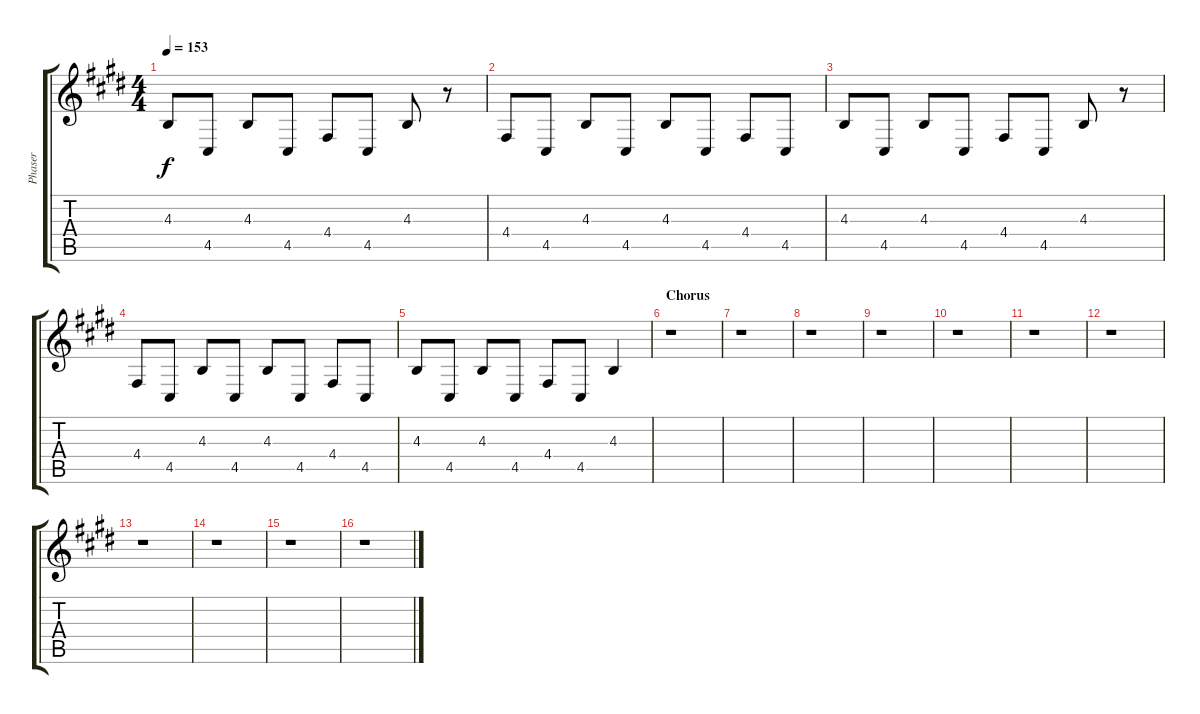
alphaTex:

\track ("Phaser" "Phaser") {instrument lead2sawtooth}
\staff {score tabs}
\tuning (E4 B3 G3 D3 A2 E2) {hide}
\ts (4 4)
\tempo 153
\clef g2
\ks e
4.3.8{dy f} 4.5.8 4.3.8 4.5.8 4.4.8 4.5.8 4.3.8 r.8 |
4.4.8 4.5.8 4.3.8 4.5.8 4.3.8 4.5.8 4.4.8 4.5.8 |
4.3.8 4.5.8 4.3.8 4.5.8 4.4.8 4.5.8 4.3.8 r.8 |
4.4.8 4.5.8 4.3.8 4.5.8 4.3.8 4.5.8 4.4.8 4.5.8 |
4.3.8 4.5.8 4.3.8 4.5.8 4.4.8 4.5.8 4.3.4 |
\section ("" "Chorus")
r.1 |
r.1 |
r.1 |
r.1 |
r.1 |
r.1 |
r.1 |
r.1 |
r.1 |
r.1 |
r.1
